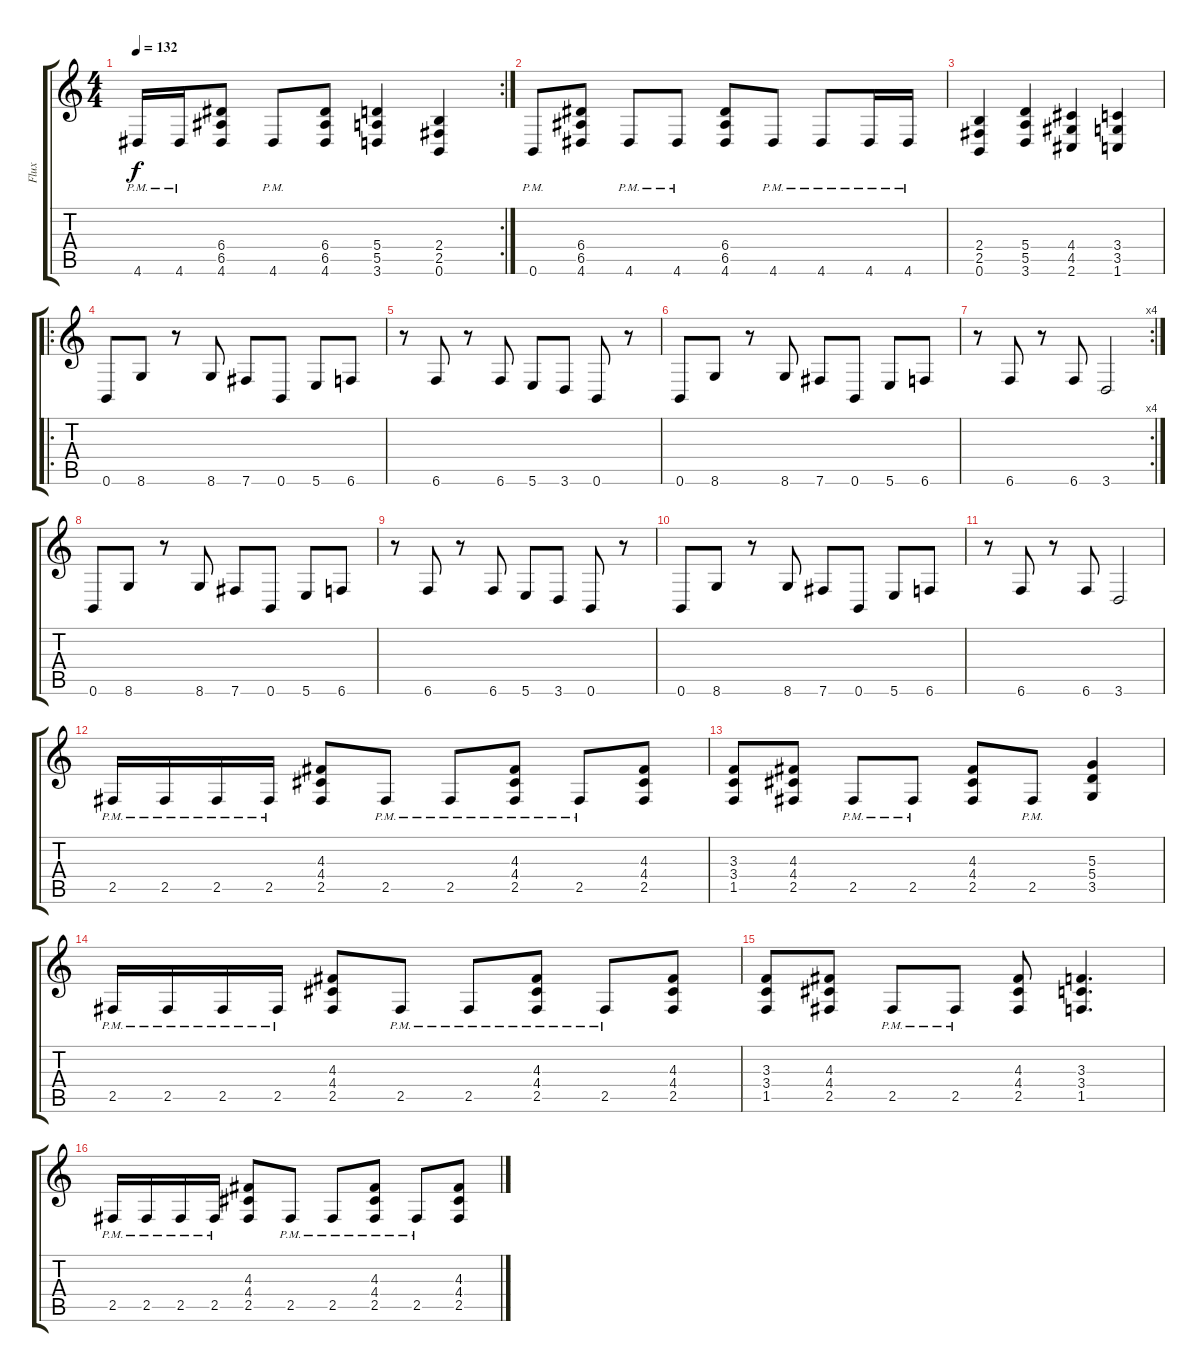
\track ("Flux" "Flux") {instrument distortionguitar}
\staff {score tabs}
\tuning (B3 G3 D3 A2 E2 B1) {hide}
\rc 2
\ts (4 4)
\tempo 132
\clef g2
\ks c
4.6{pm}.16{dy f} 4.6{pm}.16 (6.4 6.5 4.6).8 4.6{pm}.8 (6.4 6.5 4.6).8 (5.4 5.5 3.6).4 (2.4 2.5 0.6).4 |
0.6{pm}.8 (6.4 6.5 4.6).8 4.6{pm}.8 4.6{pm}.8 (6.4 6.5 4.6).8 4.6{pm}.8 4.6{pm}.8 4.6{pm}.16 4.6{pm}.16 |
(2.4 2.5 0.6).4 (5.4 5.5 3.6).4 (4.4 4.5 2.6).4 (3.4 3.5 1.6).4 |
\ro
0.6.8{instrument distortionguitar} 8.6.8 r.8 8.6.8 7.6.8 0.6.8 5.6.8 6.6.8 |
r.8 6.6.8 r.8 6.6.8 5.6.8 3.6.8 0.6.8 r.8 |
0.6.8 8.6.8 r.8 8.6.8 7.6.8 0.6.8 5.6.8 6.6.8 |
\rc 4
r.8 6.6.8 r.8 6.6.8 3.6.2 |
0.6.8{instrument distortionguitar} 8.6.8 r.8 8.6.8 7.6.8 0.6.8 5.6.8 6.6.8 |
r.8 6.6.8 r.8 6.6.8 5.6.8 3.6.8 0.6.8 r.8 |
0.6.8 8.6.8 r.8 8.6.8 7.6.8 0.6.8 5.6.8 6.6.8 |
r.8 6.6.8 r.8 6.6.8 3.6.2 |
2.5{pm}.16 2.5{pm}.16 2.5{pm}.16 2.5{pm}.16 (4.3 4.4 2.5).8 2.5{pm}.8 2.5{pm}.8 (4.3 4.4 2.5{pm}).8 2.5{pm}.8 (4.3 4.4 2.5).8 |
(3.3 3.4 1.5).8 (4.3 4.4 2.5).8 2.5{pm}.8 2.5{pm}.8 (4.3 4.4 2.5).8 2.5{pm}.8 (5.3 5.4 3.5).4 |
2.5{pm}.16 2.5{pm}.16 2.5{pm}.16 2.5{pm}.16 (4.3 4.4 2.5).8 2.5{pm}.8 2.5{pm}.8 (4.3 4.4 2.5{pm}).8 2.5{pm}.8 (4.3 4.4 2.5).8 |
(3.3 3.4 1.5).8 (4.3 4.4 2.5).8 2.5{pm}.8 2.5{pm}.8 (4.3 4.4 2.5).8 (3.3 3.4 1.5).4{d} |
2.5{pm}.16 2.5{pm}.16 2.5{pm}.16 2.5{pm}.16 (4.3 4.4 2.5).8 2.5{pm}.8 2.5{pm}.8 (4.3 4.4 2.5{pm}).8 2.5{pm}.8 (4.3 4.4 2.5).8
